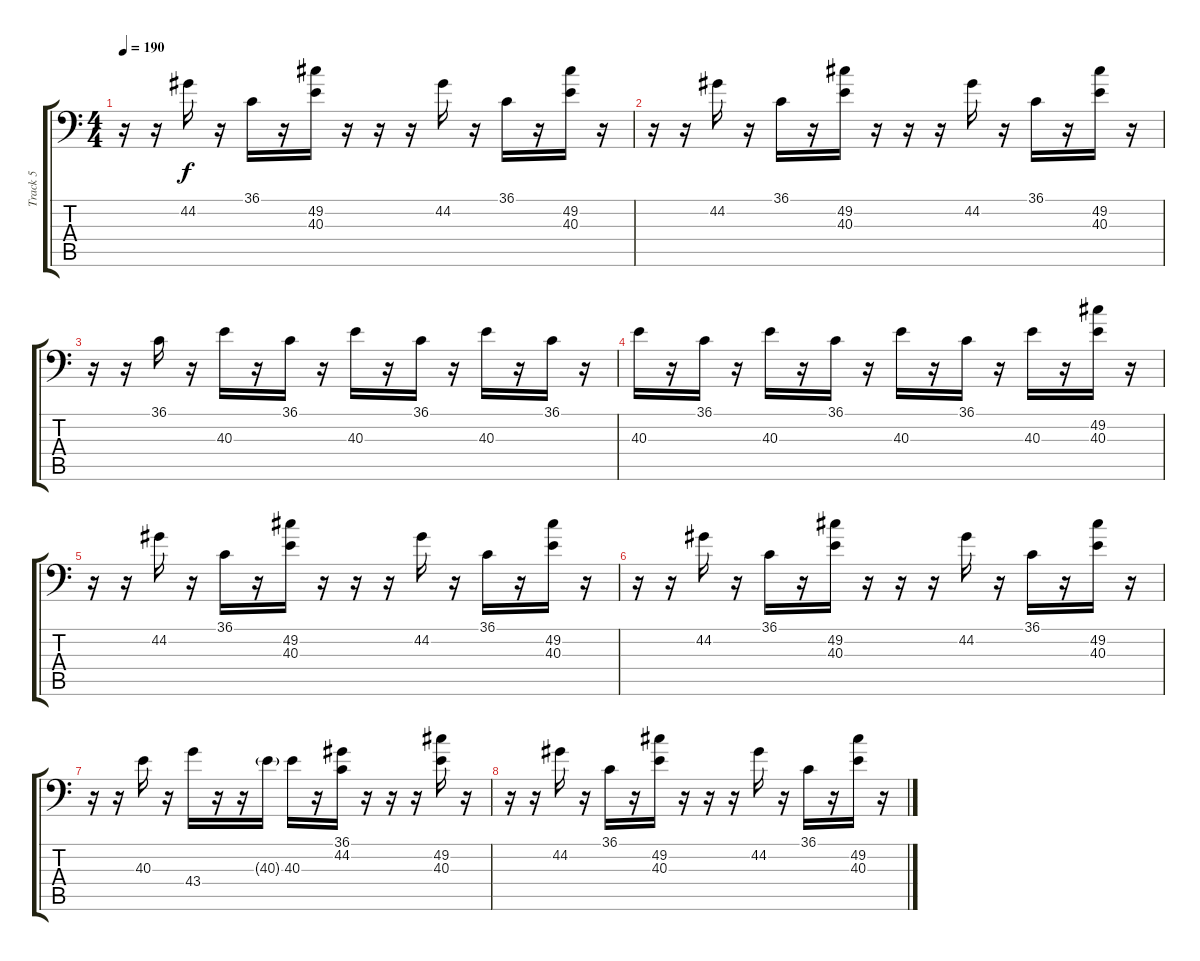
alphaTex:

\track ("Track 5" "Track 5") {instrument acousticgrandpiano}
\staff {score tabs}
\tuning (C-1 C-1 C-1 C-1 C-1 C-1) {hide}
\ts (4 4)
\tempo 190
\clef f4
\ks c
r.16{dy f} r.16 44.2.16 r.16 36.1.16 r.16 (49.2 40.3).16 r.16 r.16 r.16 44.2.16 r.16 36.1.16 r.16 (49.2 40.3).16 r.16 |
r.16 r.16 44.2.16 r.16 36.1.16 r.16 (49.2 40.3).16 r.16 r.16 r.16 44.2.16 r.16 36.1.16 r.16 (49.2 40.3).16 r.16 |
r.16 r.16 36.1.16 r.16 40.3.16 r.16 36.1.16 r.16 40.3.16 r.16 36.1.16 r.16 40.3.16 r.16 36.1.16 r.16 |
40.3.16 r.16 36.1.16 r.16 40.3.16 r.16 36.1.16 r.16 40.3.16 r.16 36.1.16 r.16 40.3.16 r.16 (49.2 40.3).16 r.16 |
r.16 r.16 44.2.16 r.16 36.1.16 r.16 (49.2 40.3).16 r.16 r.16 r.16 44.2.16 r.16 36.1.16 r.16 (49.2 40.3).16 r.16 |
r.16 r.16 44.2.16 r.16 36.1.16 r.16 (49.2 40.3).16 r.16 r.16 r.16 44.2.16 r.16 36.1.16 r.16 (49.2 40.3).16 r.16 |
r.16 r.16 40.3.16 r.16 43.4.16 r.16 r.16 40.3{g}.16 40.3.16 r.16 (36.1 44.2).16 r.16 r.16 r.16 (49.2 40.3).16 r.16 |
r.16 r.16 44.2.16 r.16 36.1.16 r.16 (49.2 40.3).16 r.16 r.16 r.16 44.2.16 r.16 36.1.16 r.16 (49.2 40.3).16 r.16
